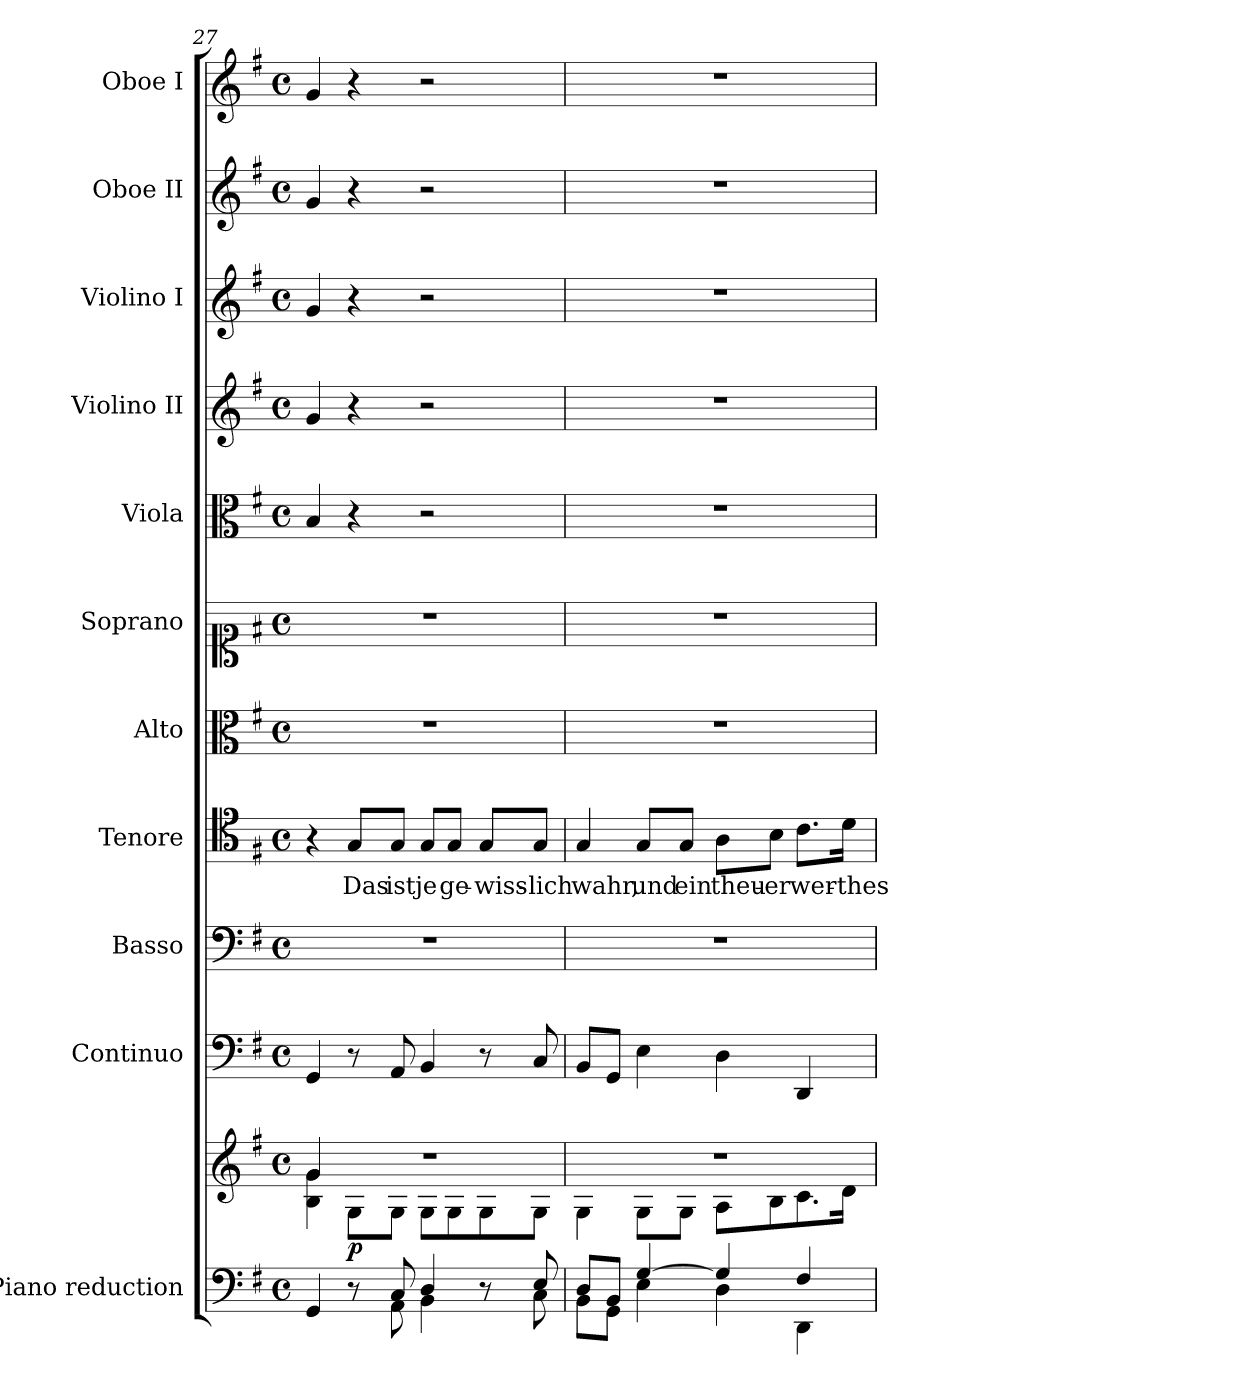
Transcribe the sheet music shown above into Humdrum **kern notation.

**kern	**kern	**dynam	**kern	**kern	**kern	**text	**kern	**kern	**kern	**kern	**kern	**kern	**kern
*part11	*part11	*part11	*part10	*part9	*part8	*part8	*part7	*part6	*part5	*part4	*part3	*part2	*part1
*staff12	*staff11	*staff11/12	*staff10	*staff9	*staff8	*staff8	*staff7	*staff6	*staff5	*staff4	*staff3	*staff2	*staff1
*I"Piano reduction	*	*	*I"Continuo	*I"Basso	*I"Tenore	*	*I"Alto	*I"Soprano	*I"Viola	*I"Violino II	*I"Violino I	*I"Oboe II	*I"Oboe I
*I'Pno	*	*	*	*	*	*	*	*	*	*	*	*I'Ob	*I'Ob
*clefF4	*clefG2	*	*clefF4	*clefF4	*clefC4	*	*clefC3	*clefC1	*clefC3	*clefG2	*clefG2	*clefG2	*clefG2
*k[f#]	*k[f#]	*	*k[f#]	*k[f#]	*k[f#]	*	*k[f#]	*k[f#]	*k[f#]	*k[f#]	*k[f#]	*k[f#]	*k[f#]
*M4/4	*M4/4	*	*M4/4	*M4/4	*M4/4	*	*M4/4	*M4/4	*M4/4	*M4/4	*M4/4	*M4/4	*M4/4
*met(c)	*met(c)	*	*met(c)	*met(c)	*met(c)	*	*met(c)	*met(c)	*met(c)	*met(c)	*met(c)	*met(c)	*met(c)
=27	=27	=27	=27	=27	=27	=27	=27	=27	=27	=27	=27	=27	=27
*^	*^	*	*	*	*	*	*	*	*	*	*	*	*
*	*	*	*^	*	*	*	*	*	*	*	*	*	*	*	*
4ryy	4GG/	1r	4B\ 4g\	4g/	.	4GG/	1r	4r	.	1r	1r	4B/	4g/	4g/	4g/	4g/
!	!	!	!	!	!LO:DY:b	!	!	!	!LO:LY:b	!	!	!	!	!	!	!
8r	8ryy	.	8G\L	2.ryy	p	8r	.	8G/L	Das	.	.	4r	4r	4r	4r	4r
!	!	!	!	!	!	!	!	!	!LO:LY:b	!	!	!	!	!	!	!
8C/	8AA\	.	8G\J	.	.	8AA/	.	8G/J	ist	.	.	.	.	.	.	.
!	!	!	!	!	!	!	!	!	!LO:LY:b	!	!	!	!	!	!	!
4D/	4BB\	.	8G\L	.	.	4BB/	.	8G/L	je	.	.	2r	2r	2r	2r	2r
!	!	!	!	!	!	!	!	!	!LO:LY:b	!	!	!	!	!	!	!
.	.	.	8G\	.	.	.	.	8G/J	ge-	.	.	.	.	.	.	.
!	!	!	!	!	!	!	!	!	!LO:LY:b	!	!	!	!	!	!	!
8r	8ryy	.	8G\	.	.	8r	.	8G/L	-wiss-	.	.	.	.	.	.	.
!	!	!	!	!	!	!	!	!	!LO:LY:b	!	!	!	!	!	!	!
8E/	8C\	.	8G\J	.	.	8C/	.	8G/J	-lich	.	.	.	.	.	.	.
*	*	*	*v	*v	*	*	*	*	*	*	*	*	*	*	*	*
=28	=28	=28	=28	=28	=28	=28	=28	=28	=28	=28	=28	=28	=28	=28	=28
!	!	!	!	!	!	!	!	!LO:LY:b	!	!	!	!	!	!	!
8D/L	8BB\L	1r	4G\	.	8BB/L	1r	4G/	wahr,	1r	1r	1r	1r	1r	1r	1r
8BB/J	8GG\J	.	.	.	8GG/J	.	.	.	.	.	.	.	.	.	.
!	!	!	!	!	!	!	!	!LO:LY:b	!	!	!	!	!	!	!
[4G/	4E\	.	8G\L	.	4E\	.	8G/L	und	.	.	.	.	.	.	.
!	!	!	!	!	!	!	!	!LO:LY:b	!	!	!	!	!	!	!
.	.	.	8G\J	.	.	.	8G/J	ein	.	.	.	.	.	.	.
!	!	!	!	!	!	!	!	!LO:LY:b	!	!	!	!	!	!	!
4G/]	4D\	.	8A\L	.	4D\	.	8A\L	theu-	.	.	.	.	.	.	.
!	!	!	!	!	!	!	!	!LO:LY:b	!	!	!	!	!	!	!
.	.	.	8B\	.	.	.	8B\J	-er	.	.	.	.	.	.	.
!	!	!	!	!	!	!	!	!LO:LY:b	!	!	!	!	!	!	!
4F#/	4DD\	.	8.c\	.	4DD/	.	8.c\L	wer-	.	.	.	.	.	.	.
!	!	!	!	!	!	!	!	!LO:LY:b	!	!	!	!	!	!	!
.	.	.	16d\Jk	.	.	.	16d\Jk	-thes	.	.	.	.	.	.	.
*v	*v	*	*	*	*	*	*	*	*	*	*	*	*	*	*
*	*v	*v	*	*	*	*	*	*	*	*	*	*	*	*
=	=	=	=	=	=	=	=	=	=	=	=	=	=
*-	*-	*-	*-	*-	*-	*-	*-	*-	*-	*-	*-	*-	*-
